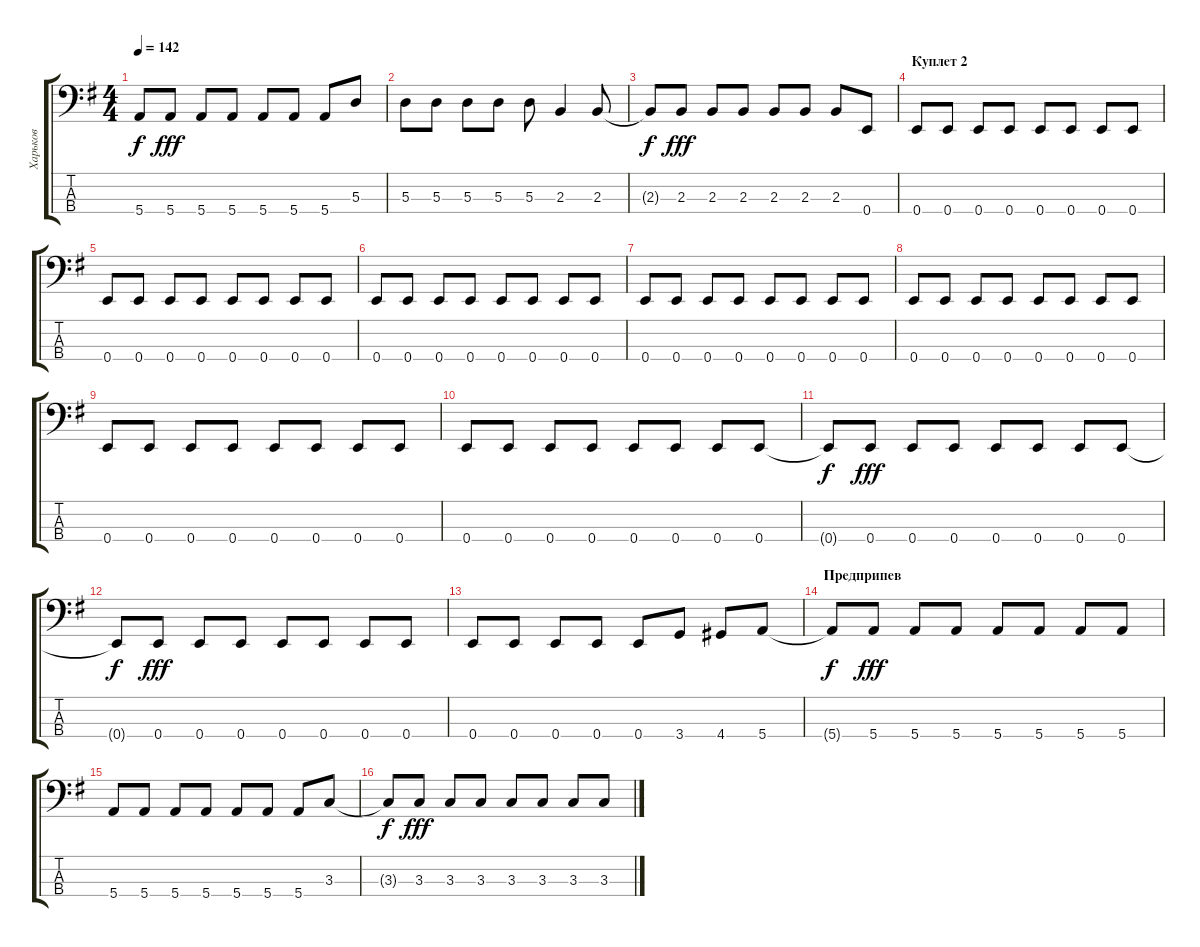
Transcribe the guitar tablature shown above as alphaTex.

\track ("Харьков" "Харьков") {instrument electricbasspick}
\staff {score tabs}
\tuning (G2 D2 A1 E1) {hide}
\ts (4 4)
\tempo 142
\clef f4
\ks eminor
5.4.8{dy f} 5.4.8{dy fff} 5.4.8 5.4.8 5.4.8 5.4.8 5.4.8 5.3.8 |
5.3.8 5.3.8 5.3.8 5.3.8 5.3.8 2.3.4 2.3.8 |
2.3{t}.8{dy f} 2.3.8{dy fff} 2.3.8 2.3.8 2.3.8 2.3.8 2.3.8 0.4.8 |
\section ("" "Куплет 2")
0.4.8 0.4.8 0.4.8 0.4.8 0.4.8 0.4.8 0.4.8 0.4.8 |
0.4.8 0.4.8 0.4.8 0.4.8 0.4.8 0.4.8 0.4.8 0.4.8 |
0.4.8 0.4.8 0.4.8 0.4.8 0.4.8 0.4.8 0.4.8 0.4.8 |
0.4.8 0.4.8 0.4.8 0.4.8 0.4.8 0.4.8 0.4.8 0.4.8 |
0.4.8 0.4.8 0.4.8 0.4.8 0.4.8 0.4.8 0.4.8 0.4.8 |
0.4.8 0.4.8 0.4.8 0.4.8 0.4.8 0.4.8 0.4.8 0.4.8 |
0.4.8 0.4.8 0.4.8 0.4.8 0.4.8 0.4.8 0.4.8 0.4.8 |
0.4{t}.8{dy f} 0.4.8{dy fff} 0.4.8 0.4.8 0.4.8 0.4.8 0.4.8 0.4.8 |
0.4{t}.8{dy f} 0.4.8{dy fff} 0.4.8 0.4.8 0.4.8 0.4.8 0.4.8 0.4.8 |
0.4.8 0.4.8 0.4.8 0.4.8 0.4.8 3.4.8 4.4.8 5.4.8 |
\section ("" "Предприпев")
5.4{t}.8{dy f} 5.4.8{dy fff} 5.4.8 5.4.8 5.4.8 5.4.8 5.4.8 5.4.8 |
5.4.8 5.4.8 5.4.8 5.4.8 5.4.8 5.4.8 5.4.8 3.3.8 |
3.3{t}.8{dy f} 3.3.8{dy fff} 3.3.8 3.3.8 3.3.8 3.3.8 3.3.8 3.3.8
